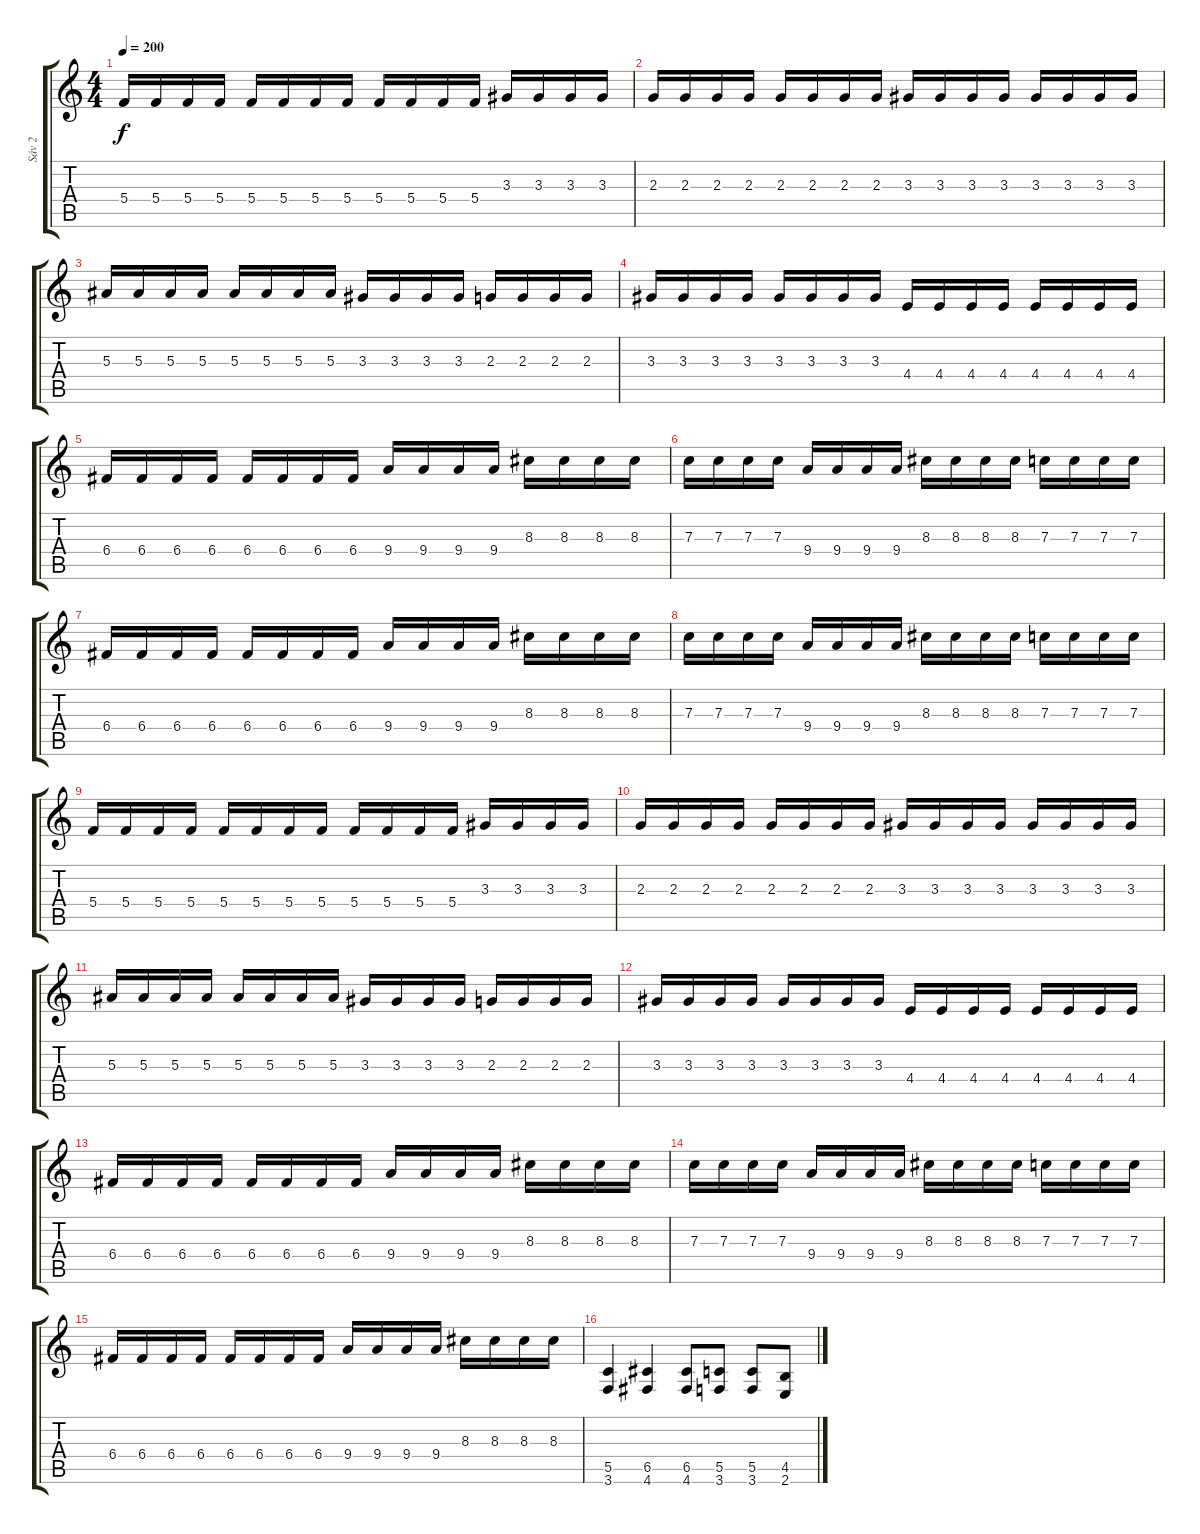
\track ("Sáv 2" "Sáv 2") {instrument electricguitarclean}
\staff {score tabs}
\tuning (D4 A3 F3 C3 G2 D2) {hide}
\ts (4 4)
\tempo 200
\clef g2
\ks c
5.4.16{dy f} 5.4.16 5.4.16 5.4.16 5.4.16 5.4.16 5.4.16 5.4.16 5.4.16 5.4.16 5.4.16 5.4.16 3.3.16 3.3.16 3.3.16 3.3.16 |
2.3.16 2.3.16 2.3.16 2.3.16 2.3.16 2.3.16 2.3.16 2.3.16 3.3.16 3.3.16 3.3.16 3.3.16 3.3.16 3.3.16 3.3.16 3.3.16 |
5.3.16 5.3.16 5.3.16 5.3.16 5.3.16 5.3.16 5.3.16 5.3.16 3.3.16 3.3.16 3.3.16 3.3.16 2.3.16 2.3.16 2.3.16 2.3.16 |
3.3.16 3.3.16 3.3.16 3.3.16 3.3.16 3.3.16 3.3.16 3.3.16 4.4.16 4.4.16 4.4.16 4.4.16 4.4.16 4.4.16 4.4.16 4.4.16 |
6.4.16 6.4.16 6.4.16 6.4.16 6.4.16 6.4.16 6.4.16 6.4.16 9.4.16 9.4.16 9.4.16 9.4.16 8.3.16 8.3.16 8.3.16 8.3.16 |
7.3.16 7.3.16 7.3.16 7.3.16 9.4.16 9.4.16 9.4.16 9.4.16 8.3.16 8.3.16 8.3.16 8.3.16 7.3.16 7.3.16 7.3.16 7.3.16 |
6.4.16 6.4.16 6.4.16 6.4.16 6.4.16 6.4.16 6.4.16 6.4.16 9.4.16 9.4.16 9.4.16 9.4.16 8.3.16 8.3.16 8.3.16 8.3.16 |
7.3.16 7.3.16 7.3.16 7.3.16 9.4.16 9.4.16 9.4.16 9.4.16 8.3.16 8.3.16 8.3.16 8.3.16 7.3.16 7.3.16 7.3.16 7.3.16 |
5.4.16 5.4.16 5.4.16 5.4.16 5.4.16 5.4.16 5.4.16 5.4.16 5.4.16 5.4.16 5.4.16 5.4.16 3.3.16 3.3.16 3.3.16 3.3.16 |
2.3.16 2.3.16 2.3.16 2.3.16 2.3.16 2.3.16 2.3.16 2.3.16 3.3.16 3.3.16 3.3.16 3.3.16 3.3.16 3.3.16 3.3.16 3.3.16 |
5.3.16 5.3.16 5.3.16 5.3.16 5.3.16 5.3.16 5.3.16 5.3.16 3.3.16 3.3.16 3.3.16 3.3.16 2.3.16 2.3.16 2.3.16 2.3.16 |
3.3.16 3.3.16 3.3.16 3.3.16 3.3.16 3.3.16 3.3.16 3.3.16 4.4.16 4.4.16 4.4.16 4.4.16 4.4.16 4.4.16 4.4.16 4.4.16 |
6.4.16 6.4.16 6.4.16 6.4.16 6.4.16 6.4.16 6.4.16 6.4.16 9.4.16 9.4.16 9.4.16 9.4.16 8.3.16 8.3.16 8.3.16 8.3.16 |
7.3.16 7.3.16 7.3.16 7.3.16 9.4.16 9.4.16 9.4.16 9.4.16 8.3.16 8.3.16 8.3.16 8.3.16 7.3.16 7.3.16 7.3.16 7.3.16 |
6.4.16 6.4.16 6.4.16 6.4.16 6.4.16 6.4.16 6.4.16 6.4.16 9.4.16 9.4.16 9.4.16 9.4.16 8.3.16 8.3.16 8.3.16 8.3.16 |
(5.5 3.6).4 (6.5 4.6).4 (6.5 4.6).8 (5.5 3.6).8 (5.5 3.6).8 (4.5 2.6).8
